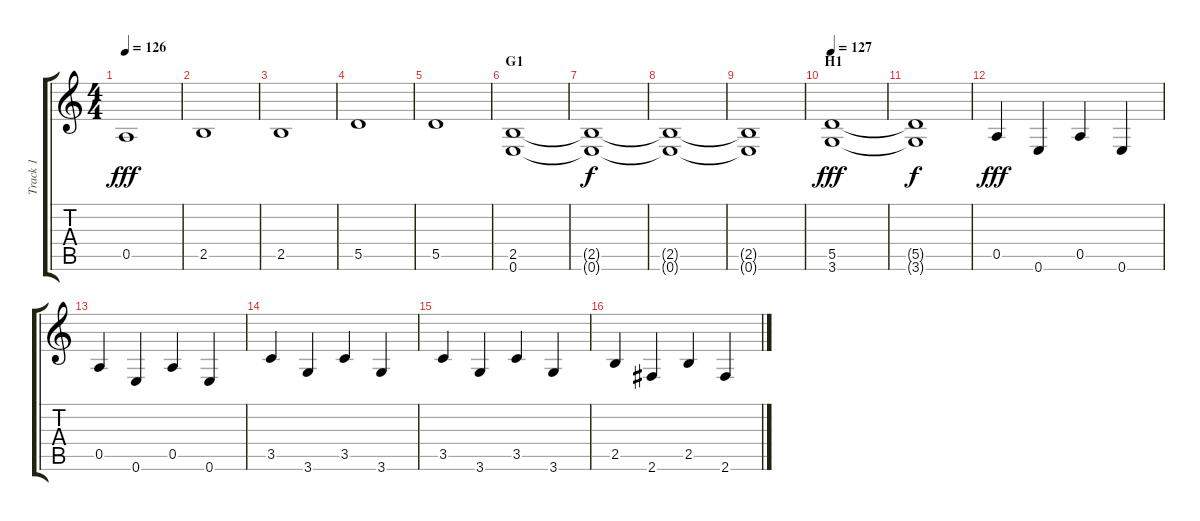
\track ("Track 1" "Track 1") {instrument distortionguitar}
\staff {score tabs}
\tuning (E4 B3 G3 D3 A2 E2) {hide}
\ts (4 4)
\tempo 126
\clef g2
\ks c
0.5.1{dy fff} |
2.5.1 |
2.5.1 |
5.5.1 |
5.5.1 |
\section ("" "G1")
(2.5 0.6).1 |
(2.5{t} 0.6{t}).1{dy f} |
(2.5{t} 0.6{t}).1 |
(2.5{t} 0.6{t}).1 |
\section ("" "H1")
\tempo 127
(5.5 3.6).1{dy fff} |
(5.5{t} 3.6{t}).1{dy f} |
0.5.4{dy fff} 0.6.4 0.5.4 0.6.4 |
0.5.4 0.6.4 0.5.4 0.6.4 |
3.5.4 3.6.4 3.5.4 3.6.4 |
3.5.4 3.6.4 3.5.4 3.6.4 |
2.5.4 2.6.4 2.5.4 2.6.4
